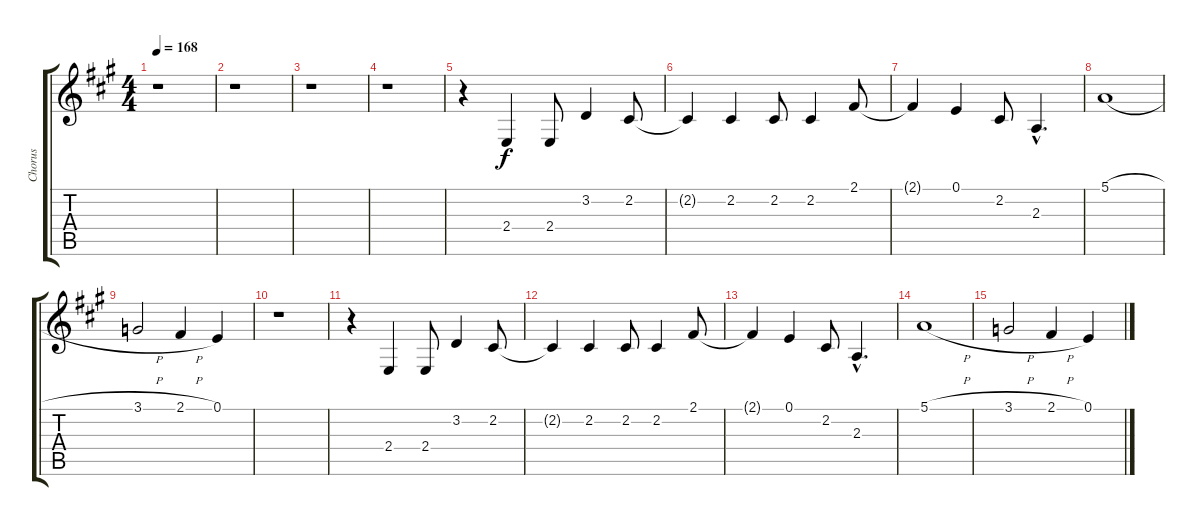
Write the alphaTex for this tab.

\track ("Chorus" "Chorus") {instrument synthbrass1}
\staff {score tabs}
\tuning (E4 B3 G3 D3 A2 E2) {hide}
\ts (4 4)
\tempo 168
\clef g2
\ks a
r.1{dy f} |
r.1 |
r.1 |
r.1 |
r.4 2.4.4 2.4.8 3.2.4 2.2.8 |
2.2{t}.4 2.2.4 2.2.8 2.2.4 2.1.8 |
2.1{t}.4 0.1.4 2.2.8 2.3{hac}.4{d} |
5.1{h}.1 |
3.1{h}.2 2.1{h}.4 0.1.4 |
r.1 |
r.4 2.4.4 2.4.8 3.2.4 2.2.8 |
2.2{t}.4 2.2.4 2.2.8 2.2.4 2.1.8 |
2.1{t}.4 0.1.4 2.2.8 2.3{hac}.4{d} |
5.1{h}.1 |
3.1{h}.2 2.1{h}.4 0.1.4
